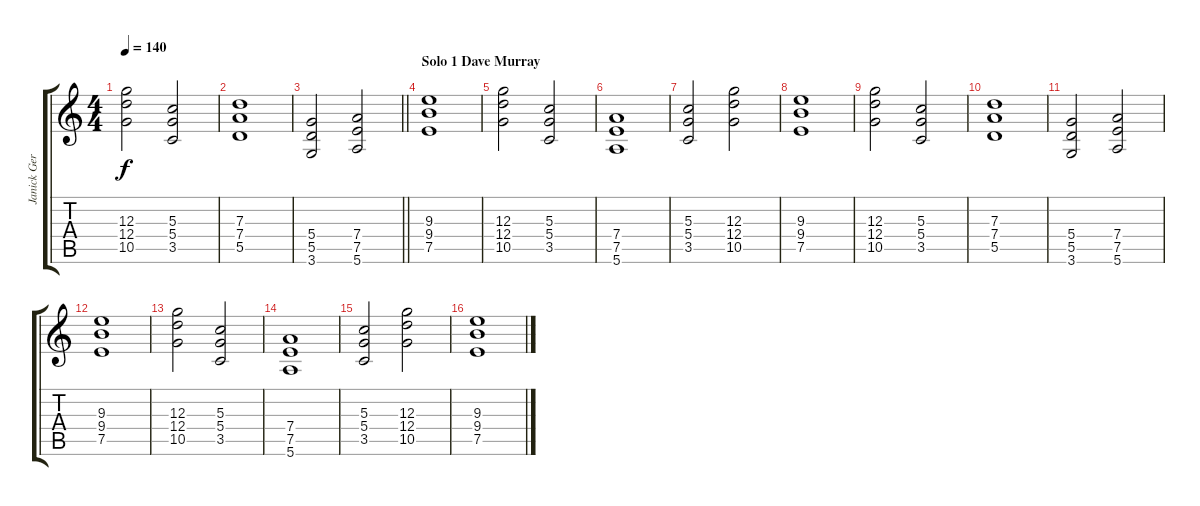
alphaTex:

\track ("Janick Gers" "Janick Ger") {instrument distortionguitar}
\staff {score tabs}
\tuning (E4 B3 G3 D3 A2 E2) {hide}
\ts (4 4)
\tempo 140
\clef g2
\ks c
(12.3 12.4 10.5).2{dy f} (5.3 5.4 3.5).2 |
(7.3 7.4 5.5).1 |
\barLineRight lightlight
(5.4 5.5 3.6).2 (7.4 7.5 5.6).2 |
\section ("" "Solo 1 Dave Murray")
(9.3 9.4 7.5).1 |
(12.3 12.4 10.5).2 (5.3 5.4 3.5).2 |
(7.4 7.5 5.6).1 |
(5.3 5.4 3.5).2 (12.3 12.4 10.5).2 |
(9.3 9.4 7.5).1 |
(12.3 12.4 10.5).2 (5.3 5.4 3.5).2 |
(7.3 7.4 5.5).1 |
(5.4 5.5 3.6).2 (7.4 7.5 5.6).2 |
(9.3 9.4 7.5).1 |
(12.3 12.4 10.5).2 (5.3 5.4 3.5).2 |
(7.4 7.5 5.6).1 |
(5.3 5.4 3.5).2 (12.3 12.4 10.5).2 |
(9.3 9.4 7.5).1
